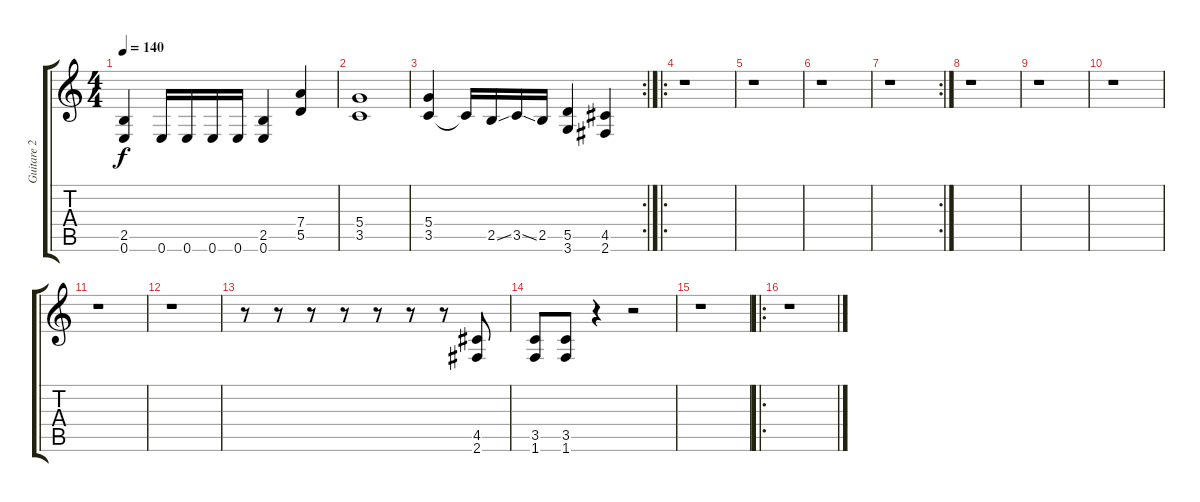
\track ("Guitare 2 bis" "Guitare 2 ") {instrument overdrivenguitar}
\staff {score tabs}
\tuning (E4 B3 G3 D3 A2 E2) {hide}
\ts (4 4)
\tempo 140
\clef g2
\ks c
(2.5 0.6).4{dy f} 0.6.16 0.6.16 0.6.16 0.6.16 (2.5 0.6).4 (7.4 5.5).4 |
(5.4 3.5).1 |
\rc 2
(5.4 3.5).4 3.5{t}.16 2.5{ss}.16 3.5{ss}.16 2.5.16 (5.5 3.6).4 (4.5 2.6).4 |
\ro
r.1 |
r.1 |
r.1 |
\rc 2
r.1 |
r.1 |
r.1 |
r.1 |
r.1 |
r.1 |
r.8 r.8 r.8 r.8 r.8 r.8 r.8 (4.5 2.6).8 |
(3.5 1.6).8 (3.5 1.6).8 r.4 r.2 |
r.1 |
\ro
r.1
